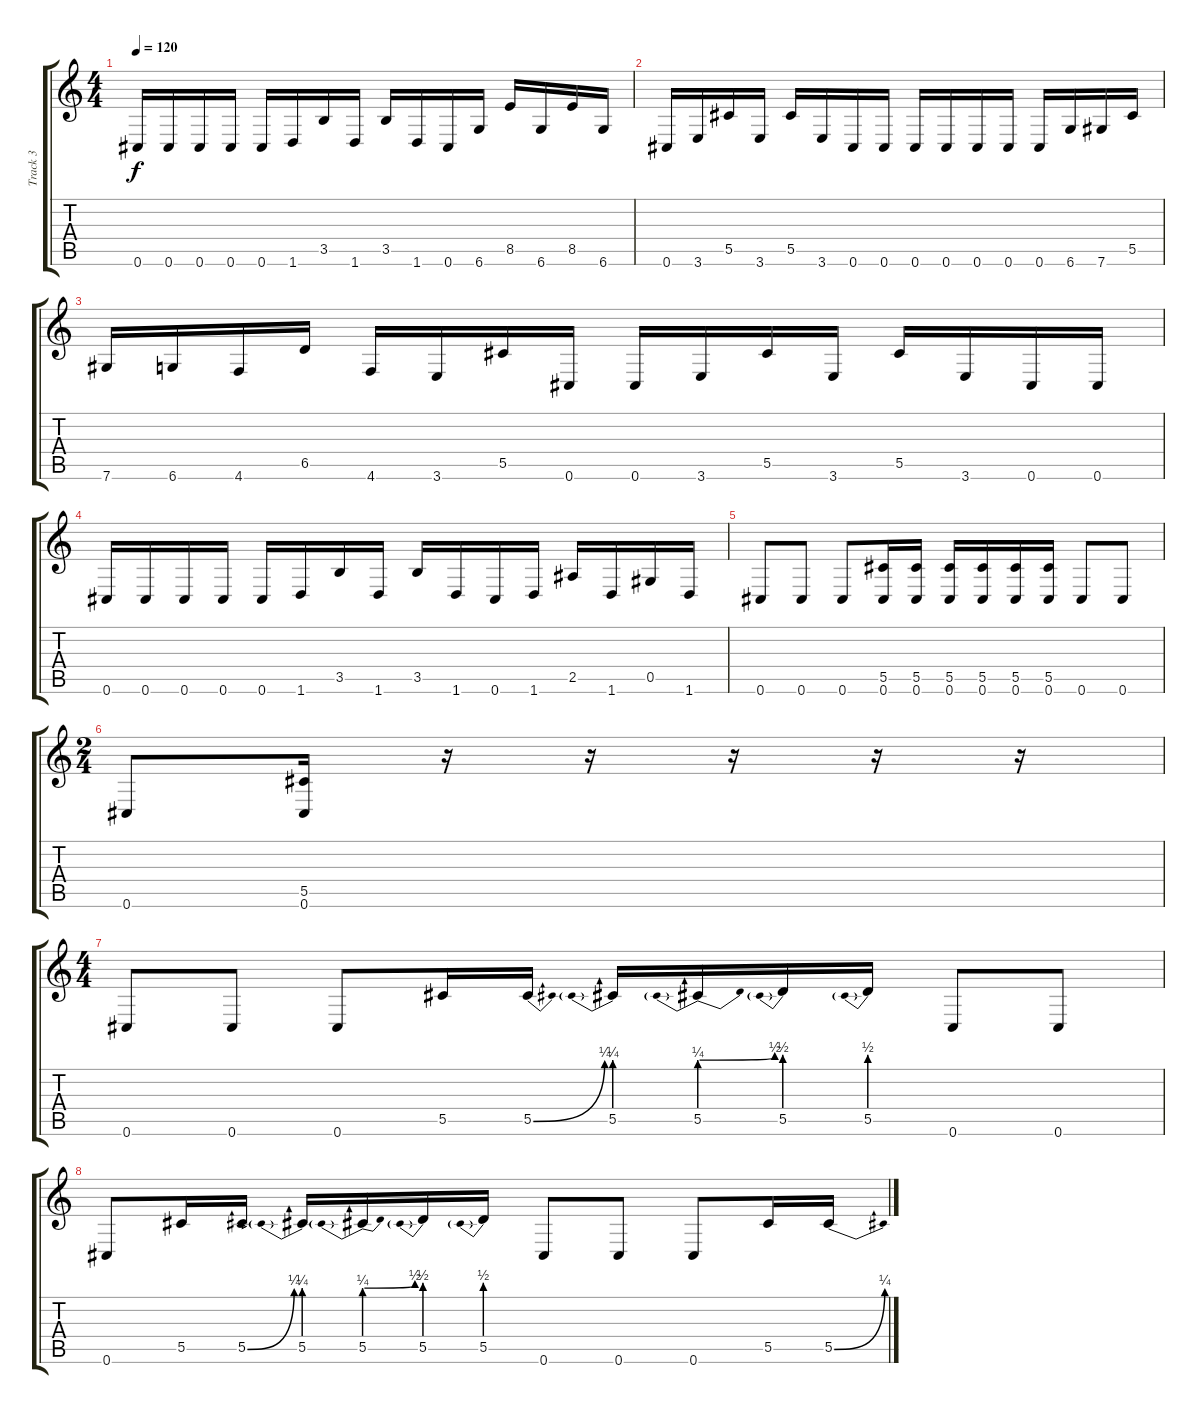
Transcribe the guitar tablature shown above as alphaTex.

\track ("Track 3" "Track 3") {instrument distortionguitar}
\staff {score tabs}
\tuning (Eb4 Bb3 Gb3 Db3 Ab2 Db2) {hide}
\ts (4 4)
\tempo 120
\clef g2
\ks c
0.6.16{dy f} 0.6.16 0.6.16 0.6.16 0.6.16 1.6.16 3.5.16 1.6.16 3.5.16 1.6.16 0.6.16 6.6.16 8.5.16 6.6.16 8.5.16 6.6.16 |
0.6.16 3.6.16 5.5.16 3.6.16 5.5.16 3.6.16 0.6.16 0.6.16 0.6.16 0.6.16 0.6.16 0.6.16 0.6.16 6.6.16 7.6.16 5.5.16 |
7.6.16 6.6.16 4.6.16 6.5.16 4.6.16 3.6.16 5.5.16 0.6.16 0.6.16 3.6.16 5.5.16 3.6.16 5.5.16 3.6.16 0.6.16 0.6.16 |
0.6.16 0.6.16 0.6.16 0.6.16 0.6.16 1.6.16 3.5.16 1.6.16 3.5.16 1.6.16 0.6.16 1.6.16 2.5.16 1.6.16 0.5.16 1.6.16 |
0.6.8 0.6.8 0.6.8 (5.5 0.6).16 (5.5 0.6).16 (5.5 0.6).16 (5.5 0.6).16 (5.5 0.6).16 (5.5 0.6).16 0.6.8 0.6.8 |
\ts (2 4)
0.6.8 (5.5 0.6).16 r.16 r.16 r.16 r.16 r.16 |
\ts (4 4)
0.6.8 0.6.8 0.6.8 5.5.16 5.5{be (bend 0 0 60 1)}.16 5.5{be (prebend 0 1 60 1)}.16 5.5{be (prebendbend 0 1 60 2)}.16 5.5{be (prebend 0 2 60 2)}.16 5.5{be (prebend 0 2 60 2)}.16 0.6.8 0.6.8 |
0.6.8 5.5.16 5.5{be (bend 0 0 60 1)}.16 5.5{be (prebend 0 1 60 1)}.16 5.5{be (prebendbend 0 1 60 2)}.16 5.5{be (prebend 0 2 60 2)}.16 5.5{be (prebend 0 2 60 2)}.16 0.6.8 0.6.8 0.6.8 5.5.16 5.5{be (bend 0 0 60 1)}.16
